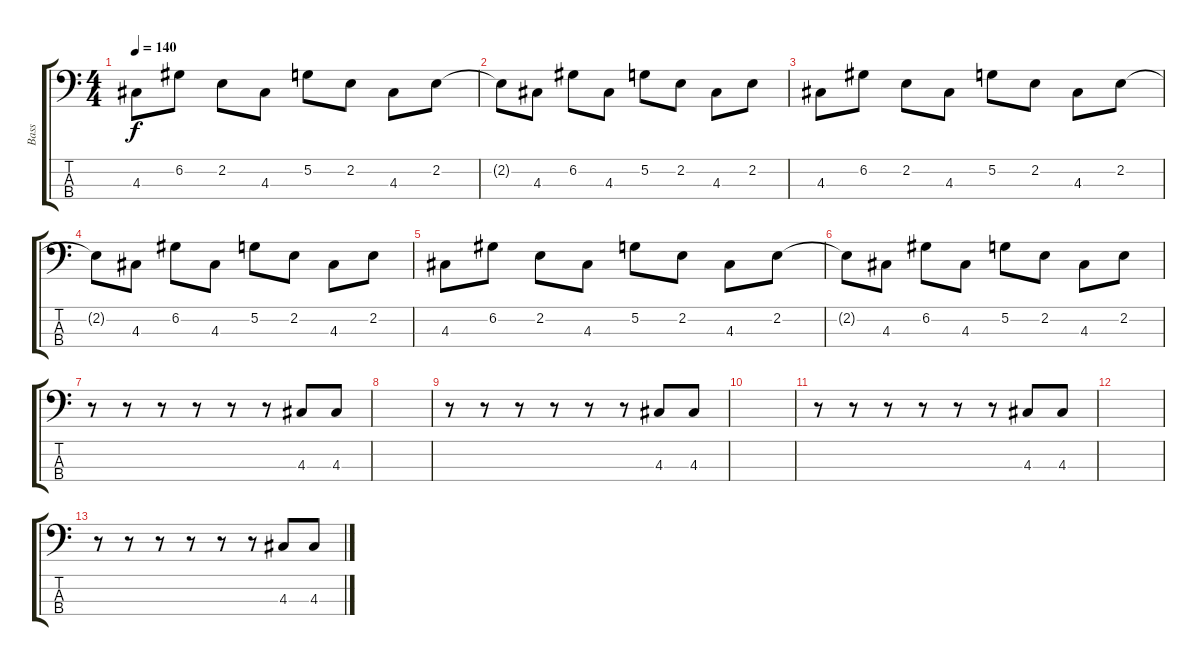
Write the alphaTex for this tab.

\track ("Bass" "Bass") {instrument electricbassfinger}
\staff {score tabs}
\tuning (G2 D2 A1 E1) {hide}
\ts (4 4)
\tempo 140
\clef f4
\ks c
4.3.8{dy f} 6.2.8 2.2.8 4.3.8 5.2.8 2.2.8 4.3.8 2.2.8 |
2.2{t}.8 4.3.8 6.2.8 4.3.8 5.2.8 2.2.8 4.3.8 2.2.8 |
4.3.8 6.2.8 2.2.8 4.3.8 5.2.8 2.2.8 4.3.8 2.2.8 |
2.2{t}.8 4.3.8 6.2.8 4.3.8 5.2.8 2.2.8 4.3.8 2.2.8 |
4.3.8 6.2.8 2.2.8 4.3.8 5.2.8 2.2.8 4.3.8 2.2.8 |
2.2{t}.8 4.3.8 6.2.8 4.3.8 5.2.8 2.2.8 4.3.8 2.2.8 |
r.8 r.8 r.8 r.8 r.8 r.8 4.3.8 4.3.8 |
|
r.8 r.8 r.8 r.8 r.8 r.8 4.3.8 4.3.8 |
|
r.8 r.8 r.8 r.8 r.8 r.8 4.3.8 4.3.8 |
|
r.8 r.8 r.8 r.8 r.8 r.8 4.3.8 4.3.8
